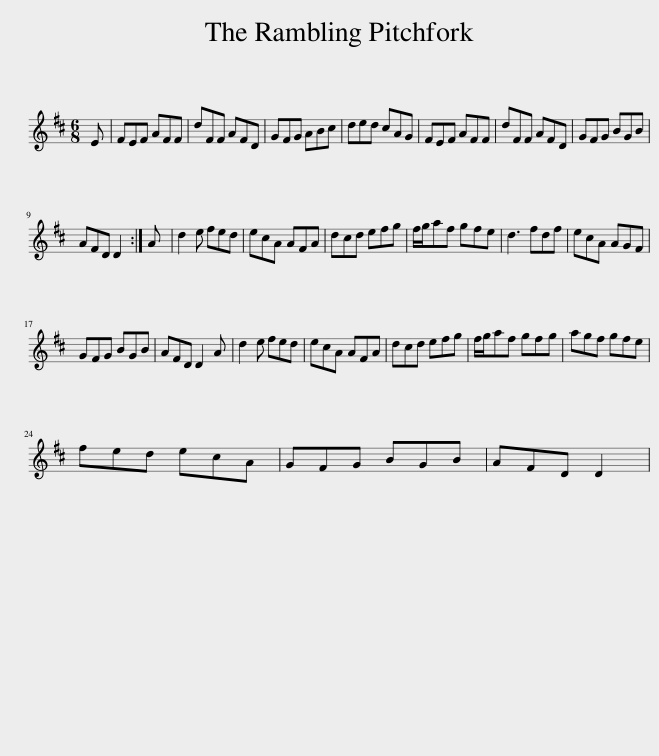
X:1
L:1/8
M:6/8
I:linebreak $
K:D
V:1 treble
V:1
 E | FEF AFF | dFF AFD | GFG ABc | ded cAG | %5
 FEF AFF | dFF AFD | GFG BGB |$ AFD D2 :| A | %10
 d2 e fed | ecA AFA | dcd efg | f/g/af gfe | d3 fdf | %15
 ecA AGF |$ GFG BGB | AFD D2 A | d2 e fed | ecA AFA | %20
 dcd efg | f/g/af gfg | agf gfe |$ fed ecA | GFG BGB | %25
 AFD D2 | %26
